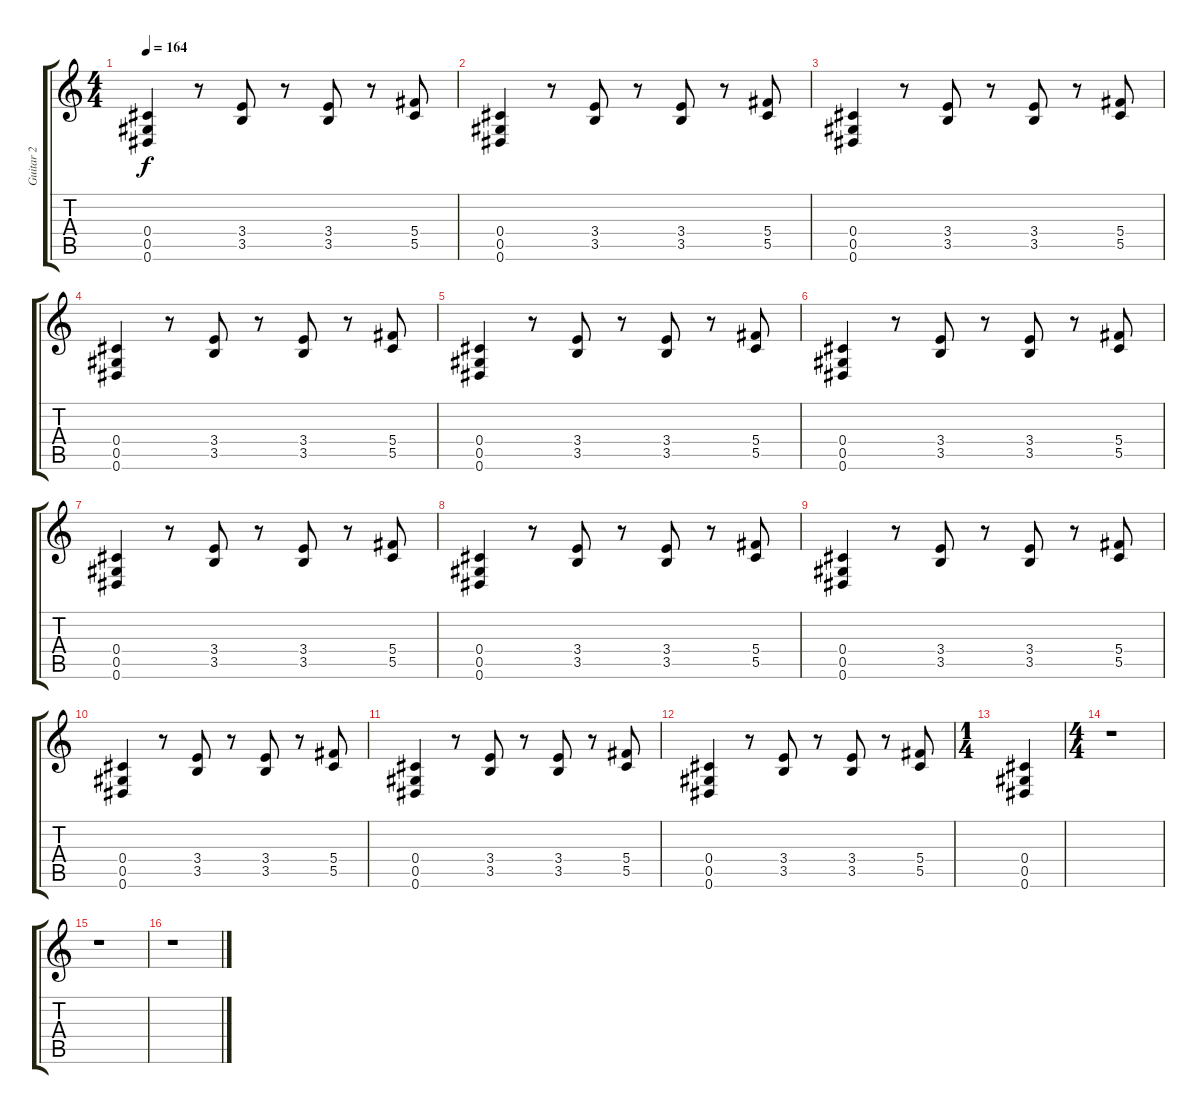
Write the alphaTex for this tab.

\track ("Guitar 2" "Guitar 2") {instrument distortionguitar}
\staff {score tabs}
\tuning (Eb4 Bb3 Gb3 Db3 Ab2 Eb2) {hide}
\ts (4 4)
\tempo 164
\clef g2
\ks c
(0.4 0.5 0.6).4{dy f} r.8 (3.4 3.5).8 r.8 (3.4 3.5).8 r.8 (5.4 5.5).8 |
(0.4 0.5 0.6).4 r.8 (3.4 3.5).8 r.8 (3.4 3.5).8 r.8 (5.4 5.5).8 |
(0.4 0.5 0.6).4 r.8 (3.4 3.5).8 r.8 (3.4 3.5).8 r.8 (5.4 5.5).8 |
(0.4 0.5 0.6).4 r.8 (3.4 3.5).8 r.8 (3.4 3.5).8 r.8 (5.4 5.5).8 |
(0.4 0.5 0.6).4 r.8 (3.4 3.5).8 r.8 (3.4 3.5).8 r.8 (5.4 5.5).8 |
(0.4 0.5 0.6).4 r.8 (3.4 3.5).8 r.8 (3.4 3.5).8 r.8 (5.4 5.5).8 |
(0.4 0.5 0.6).4 r.8 (3.4 3.5).8 r.8 (3.4 3.5).8 r.8 (5.4 5.5).8 |
(0.4 0.5 0.6).4 r.8 (3.4 3.5).8 r.8 (3.4 3.5).8 r.8 (5.4 5.5).8 |
(0.4 0.5 0.6).4 r.8 (3.4 3.5).8 r.8 (3.4 3.5).8 r.8 (5.4 5.5).8 |
(0.4 0.5 0.6).4 r.8 (3.4 3.5).8 r.8 (3.4 3.5).8 r.8 (5.4 5.5).8 |
(0.4 0.5 0.6).4 r.8 (3.4 3.5).8 r.8 (3.4 3.5).8 r.8 (5.4 5.5).8 |
(0.4 0.5 0.6).4 r.8 (3.4 3.5).8 r.8 (3.4 3.5).8 r.8 (5.4 5.5).8 |
\ts (1 4)
(0.4 0.5 0.6).4 |
\ts (4 4)
r.1 |
r.1 |
r.1
